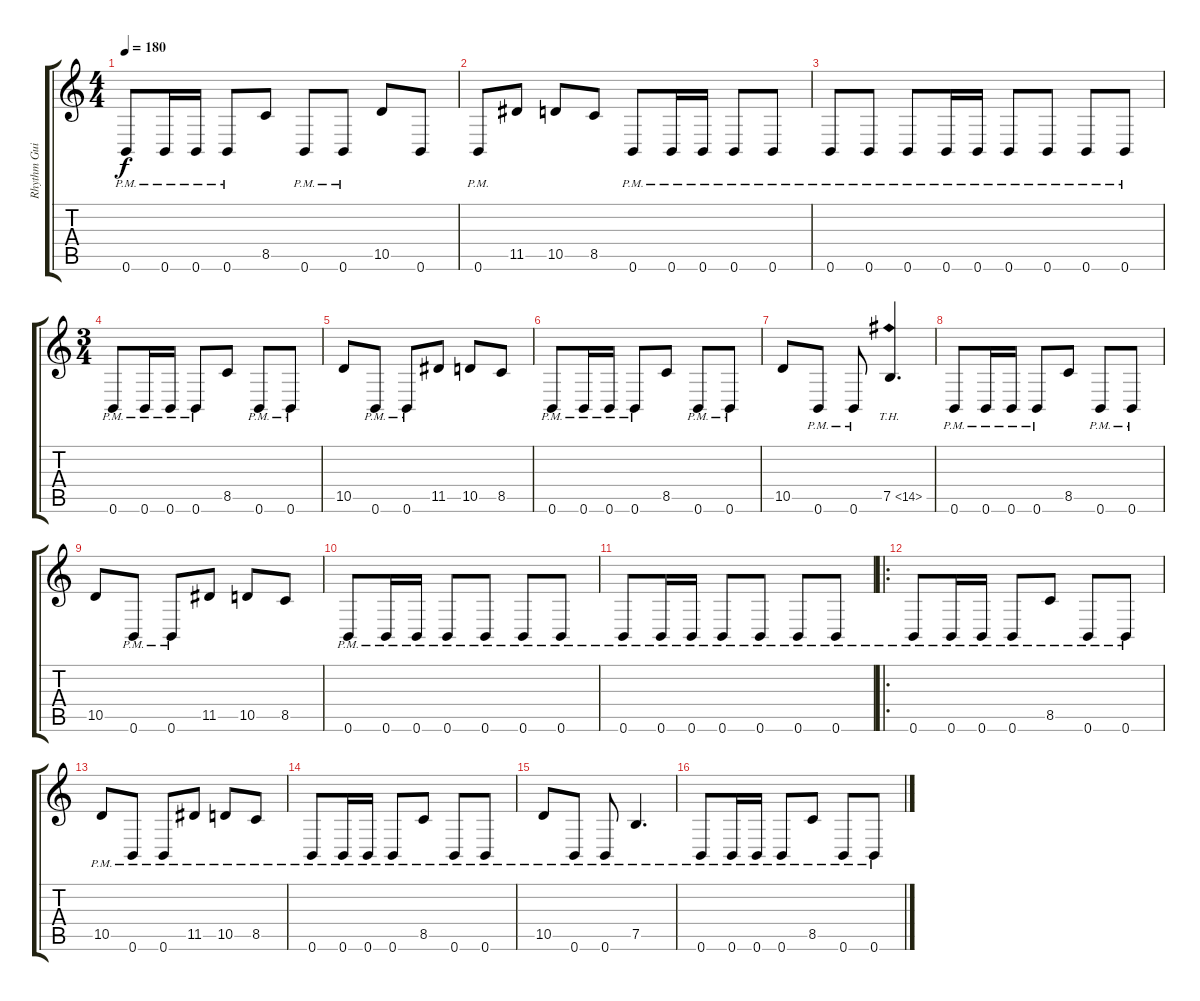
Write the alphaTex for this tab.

\track ("Rhythm Guitar 2" "Rhythm Gui") {instrument distortionguitar}
\staff {score tabs}
\tuning (B3 Gb3 D3 A2 E2 B1) {hide}
\ts (4 4)
\tempo 180
\clef g2
\ks c
0.6{pm}.8{dy f} 0.6{pm}.16 0.6{pm}.16 0.6{pm}.8 8.5.8 0.6{pm}.8 0.6{pm}.8 10.5.8 0.6.8 |
0.6{pm}.8 11.5.8 10.5.8 8.5.8 0.6{pm}.8 0.6{pm}.16 0.6{pm}.16 0.6{pm}.8 0.6{pm}.8 |
0.6{pm}.8 0.6{pm}.8 0.6{pm}.8 0.6{pm}.16 0.6{pm}.16 0.6{pm}.8 0.6{pm}.8 0.6{pm}.8 0.6{pm}.8 |
\ts (3 4)
0.6{pm}.8 0.6{pm}.16 0.6{pm}.16 0.6{pm}.8 8.5.8 0.6{pm}.8 0.6{pm}.8 |
10.5.8 0.6{pm}.8 0.6{pm}.8 11.5.8 10.5.8 8.5.8 |
0.6{pm}.8 0.6{pm}.16 0.6{pm}.16 0.6{pm}.8 8.5.8 0.6{pm}.8 0.6{pm}.8 |
10.5.8 0.6{pm}.8 0.6{pm}.8 7.5{th 7}.4{d} |
0.6{pm}.8 0.6{pm}.16 0.6{pm}.16 0.6{pm}.8 8.5.8 0.6{pm}.8 0.6{pm}.8 |
10.5.8 0.6{pm}.8 0.6{pm}.8 11.5.8 10.5.8 8.5.8 |
0.6{pm}.8 0.6{pm}.16 0.6{pm}.16 0.6{pm}.8 0.6{pm}.8 0.6{pm}.8 0.6{pm}.8 |
0.6{pm}.8 0.6{pm}.16 0.6{pm}.16 0.6{pm}.8 0.6{pm}.8 0.6{pm}.8 0.6{pm}.8 |
\ro
0.6{pm}.8 0.6{pm}.16 0.6{pm}.16 0.6{pm}.8 8.5{pm}.8 0.6{pm}.8 0.6{pm}.8 |
10.5{pm}.8 0.6{pm}.8 0.6{pm}.8 11.5{pm}.8 10.5{pm}.8 8.5{pm}.8 |
0.6{pm}.8 0.6{pm}.16 0.6{pm}.16 0.6{pm}.8 8.5{pm}.8 0.6{pm}.8 0.6{pm}.8 |
10.5{pm}.8 0.6{pm}.8 0.6{pm}.8 7.5{pm}.4{d} |
0.6{pm}.8 0.6{pm}.16 0.6{pm}.16 0.6{pm}.8 8.5{pm}.8 0.6{pm}.8 0.6{pm}.8
